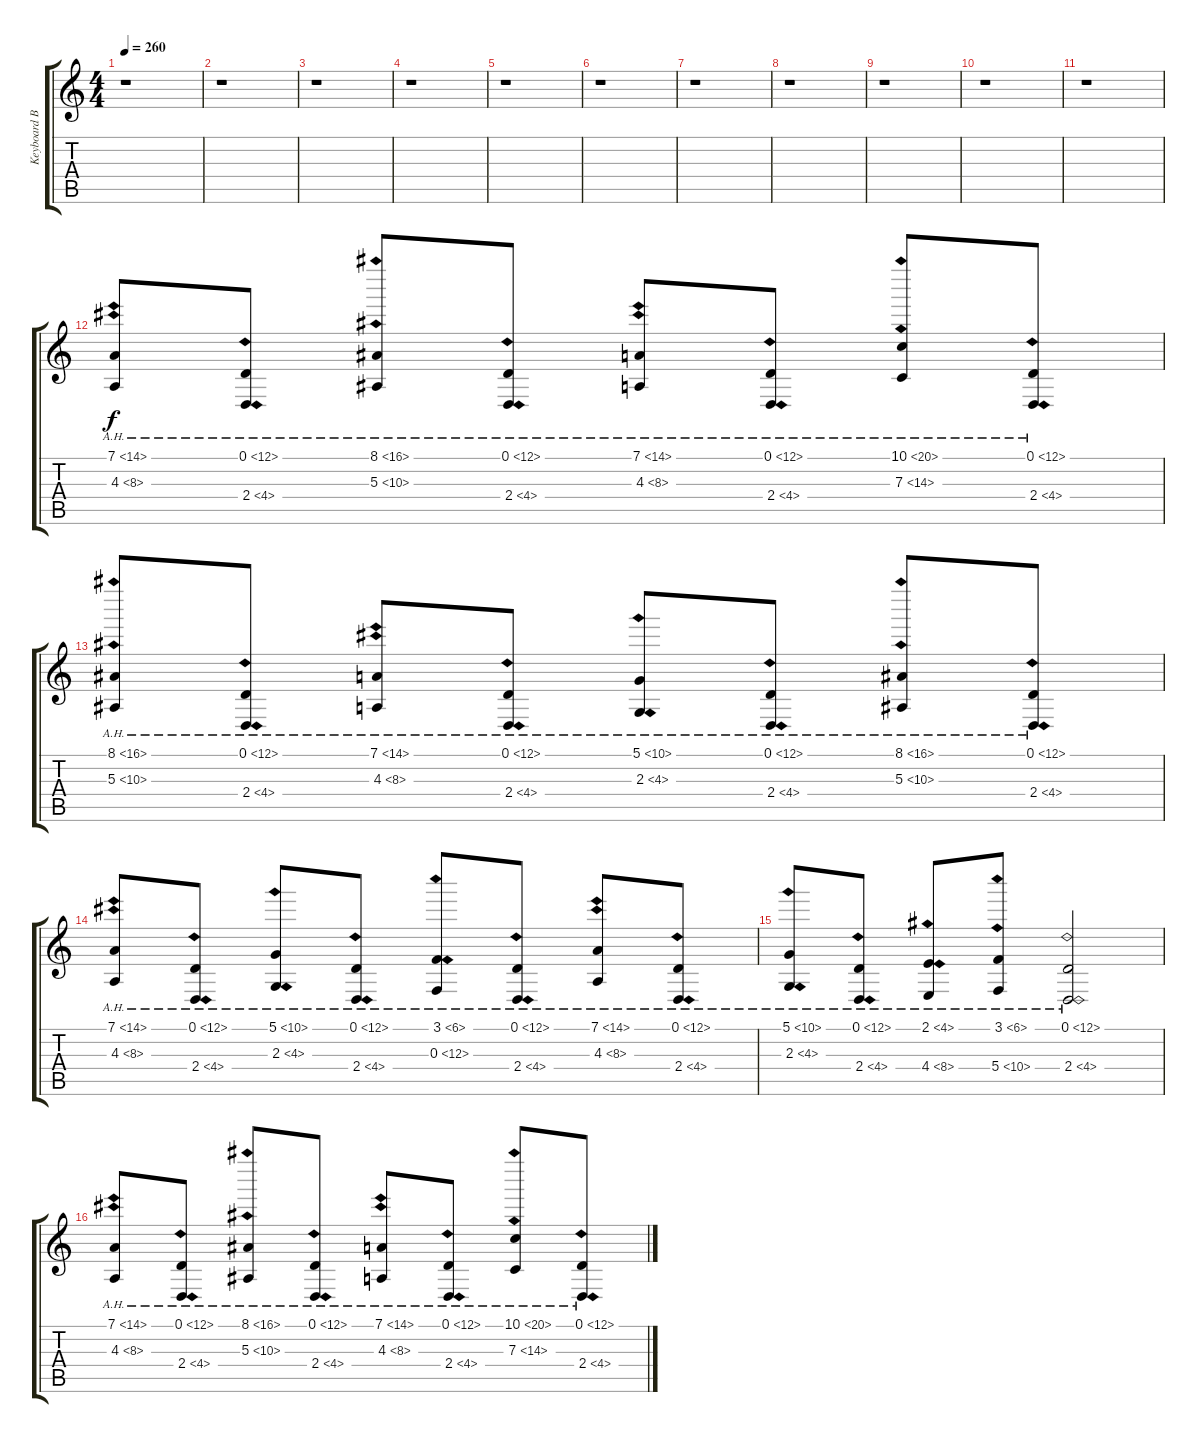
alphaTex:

\track ("Keyboard Background" "Keyboard B") {instrument stringensemble1}
\staff {score tabs}
\tuning (D4 A3 F3 C3 G2 D2) {hide}
\ts (4 4)
\tempo 260
\clef g2
\ks c
r.1{dy f} |
r.1 |
r.1 |
r.1 |
r.1 |
r.1 |
r.1 |
r.1 |
r.1 |
r.1 |
r.1 |
(7.1{ah 7} 4.3{ah 4}).8{volume 13} (0.1{ah 12} 2.4{ah 2}).8 (8.1{ah 8} 5.3{ah 5}).8 (0.1{ah 12} 2.4{ah 2}).8 (7.1{ah 7} 4.3{ah 4}).8 (0.1{ah 12} 2.4{ah 2}).8 (10.1{ah 10} 7.3{ah 7}).8 (0.1{ah 12} 2.4{ah 2}).8 |
(8.1{ah 8} 5.3{ah 5}).8 (0.1{ah 12} 2.4{ah 2}).8 (7.1{ah 7} 4.3{ah 4}).8 (0.1{ah 12} 2.4{ah 2}).8 (5.1{ah 5} 2.3{ah 2}).8 (0.1{ah 12} 2.4{ah 2}).8 (8.1{ah 8} 5.3{ah 5}).8 (0.1{ah 12} 2.4{ah 2}).8 |
(7.1{ah 7} 4.3{ah 4}).8 (0.1{ah 12} 2.4{ah 2}).8 (5.1{ah 5} 2.3{ah 2}).8 (0.1{ah 12} 2.4{ah 2}).8 (3.1{ah 3} 0.3{ah 12}).8 (0.1{ah 12} 2.4{ah 2}).8 (7.1{ah 7} 4.3{ah 4}).8 (0.1{ah 12} 2.4{ah 2}).8 |
(5.1{ah 5} 2.3{ah 2}).8 (0.1{ah 12} 2.4{ah 2}).8 (2.1{ah 2} 4.4{ah 4}).8 (3.1{ah 3} 5.4{ah 5}).8 (0.1{ah 12} 2.4{ah 2}).2 |
(7.1{ah 7} 4.3{ah 4}).8 (0.1{ah 12} 2.4{ah 2}).8 (8.1{ah 8} 5.3{ah 5}).8 (0.1{ah 12} 2.4{ah 2}).8 (7.1{ah 7} 4.3{ah 4}).8 (0.1{ah 12} 2.4{ah 2}).8 (10.1{ah 10} 7.3{ah 7}).8 (0.1{ah 12} 2.4{ah 2}).8
